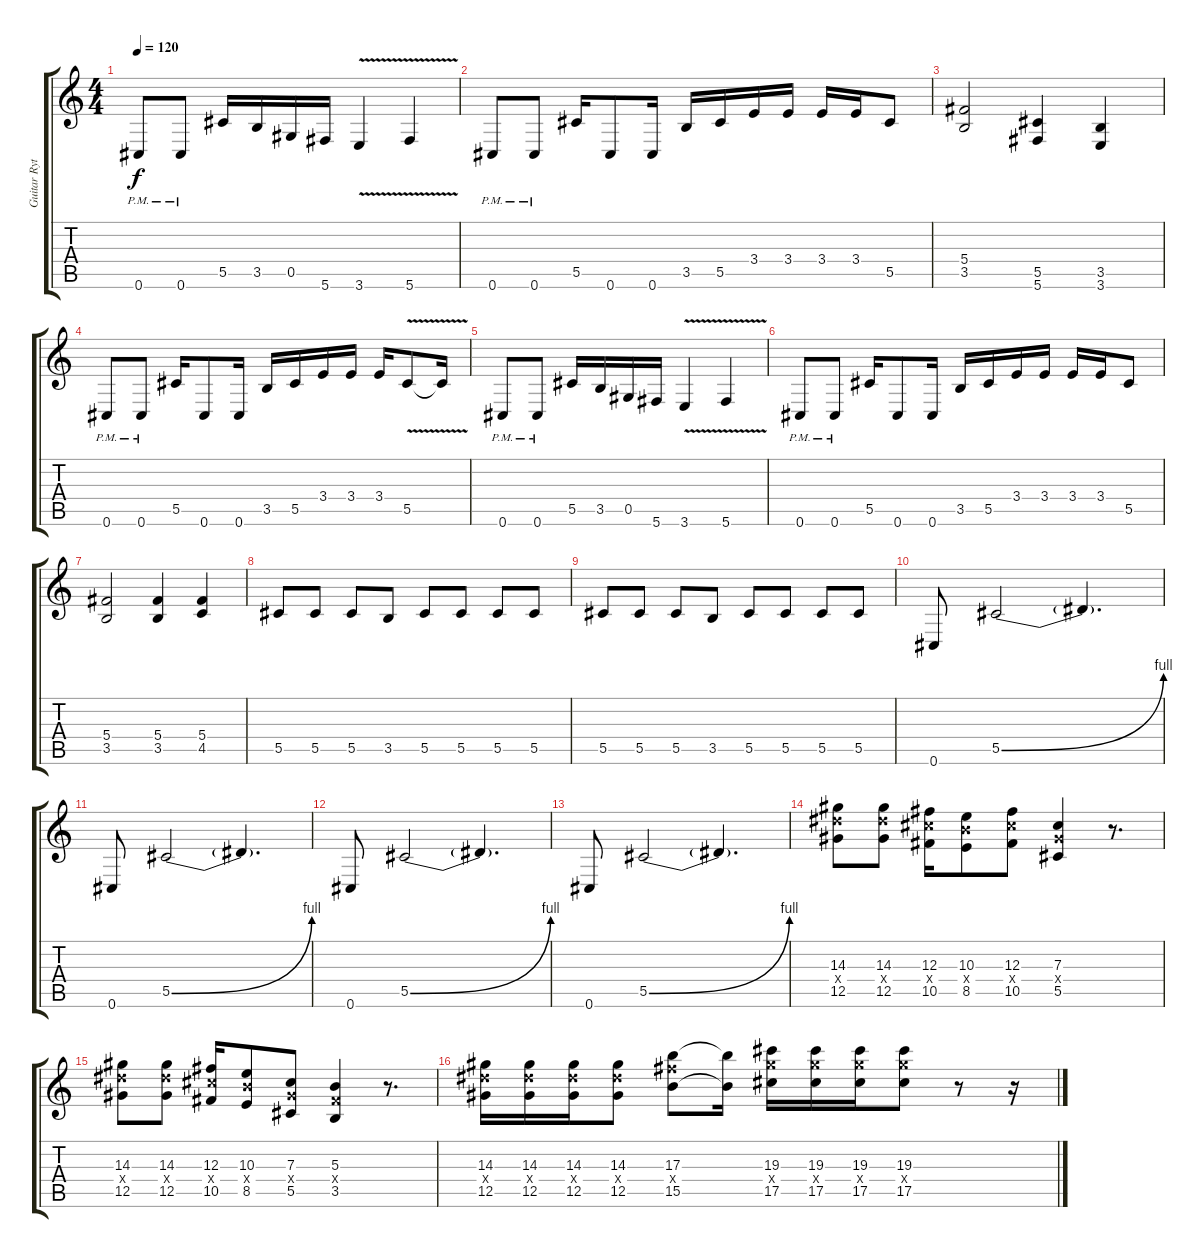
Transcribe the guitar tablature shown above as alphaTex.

\track ("Guitar Rythm" "Guitar Ryt") {instrument distortionguitar}
\staff {score tabs}
\tuning (Eb4 Bb3 Gb3 Db3 Ab2 Db2) {hide}
\ts (4 4)
\tempo 120
\clef g2
\ks c
0.6{pm}.8{dy f} 0.6{pm}.8 5.5.16 3.5.16 0.5.16 5.6.16 3.6{v}.4 5.6{v}.4 |
0.6{pm}.8 0.6{pm}.8 5.5.16 0.6.8 0.6.16 3.5.16 5.5.16 3.4.16 3.4.16 3.4.16 3.4.16 5.5.8 |
(5.4 3.5).2 (5.5 5.6).4 (3.5 3.6).4 |
0.6{pm}.8 0.6{pm}.8 5.5.16 0.6.8 0.6.16 3.5.16 5.5.16 3.4.16 3.4.16 3.4.16 5.5{v}.8 5.5{t}.16 |
0.6{pm}.8 0.6{pm}.8 5.5.16 3.5.16 0.5.16 5.6.16 3.6{v}.4 5.6{v}.4 |
0.6{pm}.8 0.6{pm}.8 5.5.16 0.6.8 0.6.16 3.5.16 5.5.16 3.4.16 3.4.16 3.4.16 3.4.16 5.5.8 |
(5.4 3.5).2 (5.4 3.5).4 (5.4 4.5).4 |
5.5.8 5.5.8 5.5.8 3.5.8 5.5.8 5.5.8 5.5.8 5.5.8 |
5.5.8 5.5.8 5.5.8 3.5.8 5.5.8 5.5.8 5.5.8 5.5.8 |
0.6.8 5.5{be (bend 0 0 60 4)}.2 5.5{t}.4{d} |
0.6.8 5.5{be (bend 0 0 60 4)}.2 5.5{t}.4{d} |
0.6.8 5.5{be (bend 0 0 60 4)}.2 5.5{t}.4{d} |
0.6.8 5.5{be (bend 0 0 60 4)}.2 5.5{t}.4{d} |
(14.3 14.4{x} 12.5).8 (14.3 14.4{x} 12.5).8 (12.3 12.4{x} 10.5).16 (10.3 10.4{x} 8.5).8 (12.3 12.4{x} 10.5).8 (7.3 7.4{x} 5.5).4 r.8{d} |
(14.3 14.4{x} 12.5).8 (14.3 14.4{x} 12.5).8 (12.3 12.4{x} 10.5).16 (10.3 10.4{x} 8.5).8 (7.3 7.4{x} 5.5).8 (5.3 5.4{x} 3.5).4 r.8{d} |
(14.3 14.4{x} 12.5).16 (14.3 14.4{x} 12.5).16 (14.3 14.4{x} 12.5).16 (14.3 14.4{x} 12.5).8 (17.3 17.4{x} 15.5).8 (17.3{t} 15.5{t}).16 (19.3 19.4{x} 17.5).16 (19.3 19.4{x} 17.5).16 (19.3 19.4{x} 17.5).16 (19.3 19.4{x} 17.5).8 r.8 r.16
